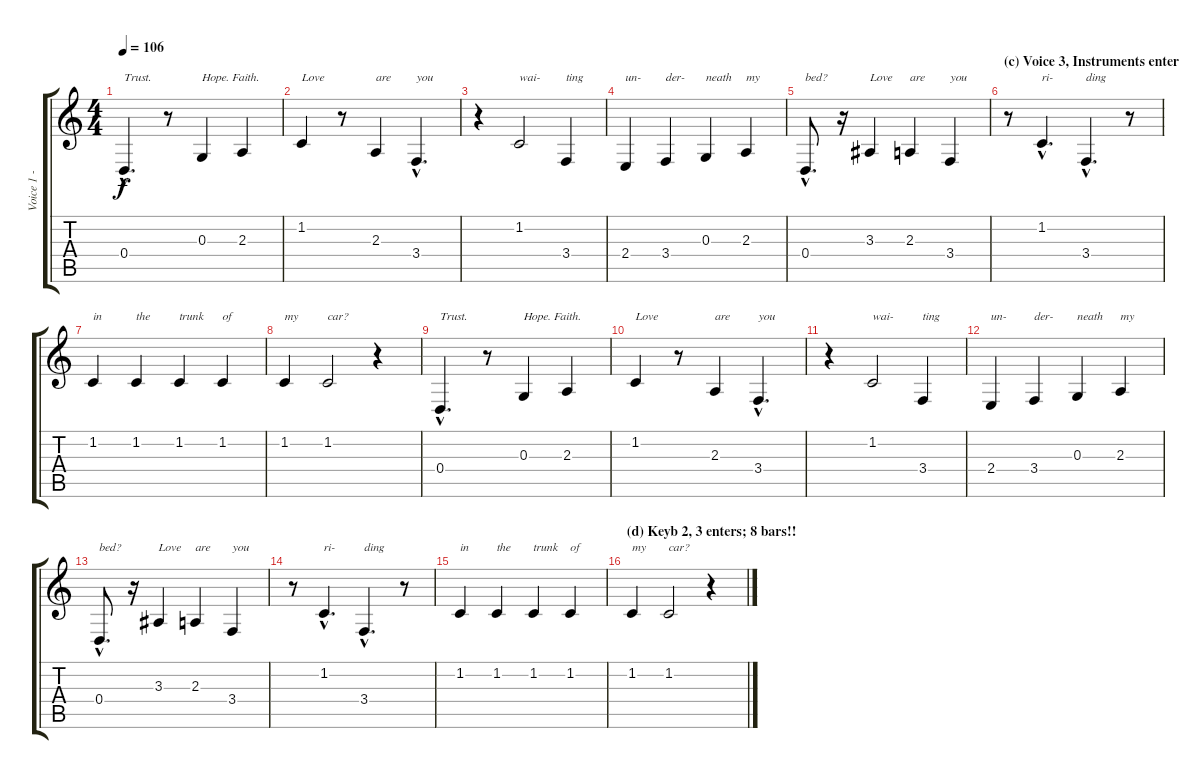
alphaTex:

\track ("Voice 1 - left" "Voice 1 - ") {instrument clarinet}
\staff {score tabs}
\tuning (E4 B3 G3 D3 A2 E2) {hide}
\ts (4 4)
\tempo 106
\clef g2
\ks c
0.4{hac}.4{d txt "Trust." dy f} r.8 0.3.4{txt "Hope. Faith."} 2.3.4 |
1.2.4{txt "Love"} r.8 2.3.4{txt "are"} 3.4{hac}.4{d txt "you"} |
r.4 1.2.2{txt "wai-"} 3.4.4{txt "ting"} |
2.4.4{txt "un-"} 3.4.4{txt "der-"} 0.3.4{txt "neath"} 2.3.4{txt "my"} |
0.4{hac}.8{d txt "bed?"} r.16 3.3.4{txt "Love"} 2.3.4{txt "are"} 3.4.4{txt "you"} |
\section ("" "(c) Voice 3, Instruments enter")
r.8 1.2{hac}.4{d txt "ri-"} 3.4{hac}.4{d txt "ding"} r.8 |
1.2.4{txt "in"} 1.2.4{txt "the"} 1.2.4{txt "trunk"} 1.2.4{txt "of"} |
1.2.4{txt "my"} 1.2.2{txt "car?"} r.4 |
0.4{hac}.4{d txt "Trust."} r.8 0.3.4{txt "Hope. Faith."} 2.3.4 |
1.2.4{txt "Love"} r.8 2.3.4{txt "are"} 3.4{hac}.4{d txt "you"} |
r.4 1.2.2{txt "wai-"} 3.4.4{txt "ting"} |
2.4.4{txt "un-"} 3.4.4{txt "der-"} 0.3.4{txt "neath"} 2.3.4{txt "my"} |
0.4{hac}.8{d txt "bed?"} r.16 3.3.4{txt "Love"} 2.3.4{txt "are"} 3.4.4{txt "you"} |
r.8 1.2{hac}.4{d txt "ri-"} 3.4{hac}.4{d txt "ding"} r.8 |
1.2.4{txt "in"} 1.2.4{txt "the"} 1.2.4{txt "trunk"} 1.2.4{txt "of"} |
\section ("" "(d) Keyb 2, 3 enters; 8 bars!!")
1.2.4{txt "my"} 1.2.2{txt "car?"} r.4
